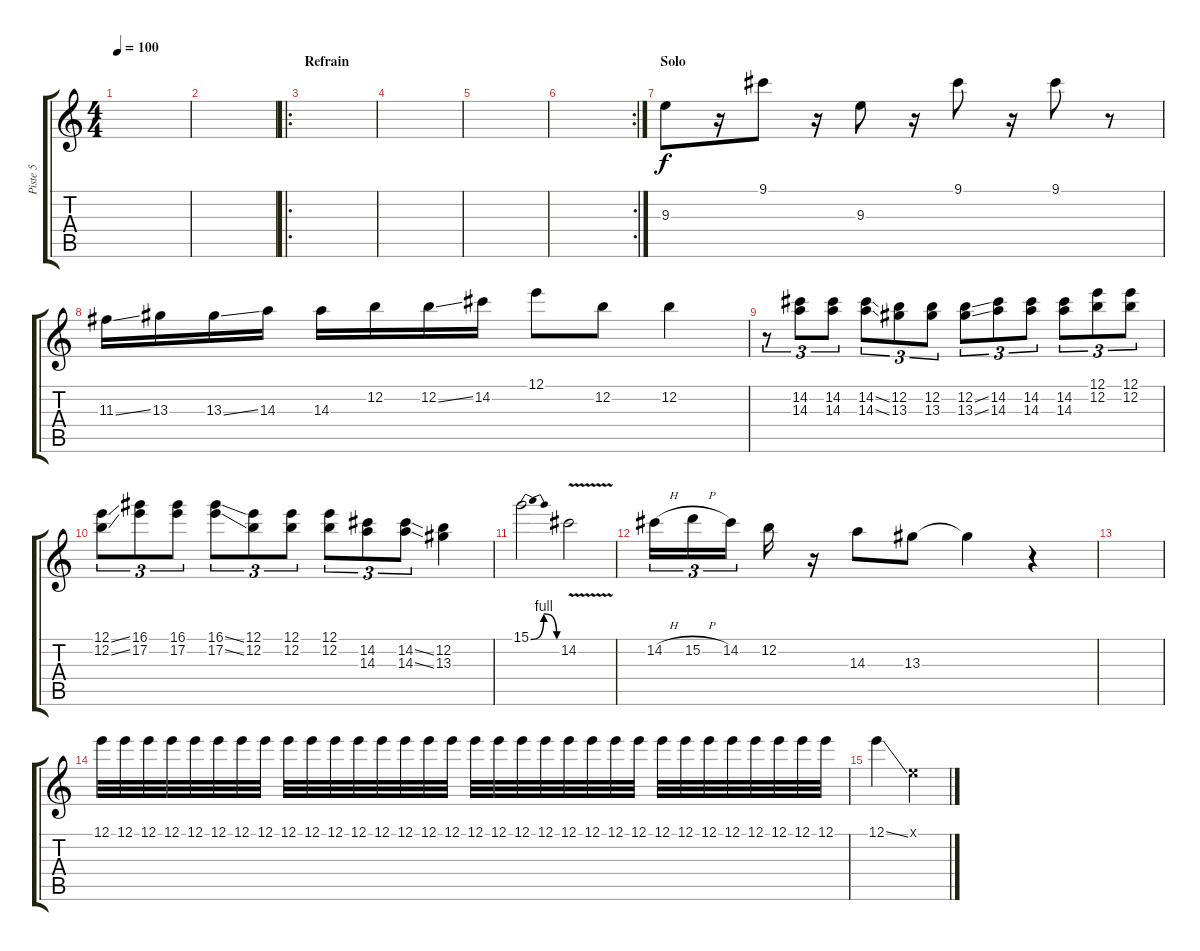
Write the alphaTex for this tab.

\track ("Piste 5" "Piste 5") {instrument distortionguitar}
\staff {score tabs}
\tuning (E4 B3 G3 D3 A2 E2) {hide}
\ts (4 4)
\tempo 100
\clef g2
\ks c
|
|
\ro
\section ("" "Refrain")
|
|
|
\rc 2
|
\section ("" "Solo")
9.3.8 r.16 9.1.8 r.16 9.3.8 r.16 9.1.8 r.16 9.1.8 r.8 |
11.3{ss}.16 13.3.16 13.3{ss}.16 14.3.16 14.3.16 12.2.16 12.2{ss}.16 14.2.16 12.1.8 12.2.8 12.2.4 |
r.8{tu (3 2)} (14.2 14.3).8{tu (3 2)} (14.2 14.3).8{tu (3 2)} (14.2{ss} 14.3{ss}).8{tu (3 2)} (12.2 13.3).8{tu (3 2)} (12.2 13.3).8{tu (3 2)} (12.2{ss} 13.3{ss}).8{tu (3 2)} (14.2 14.3).8{tu (3 2)} (14.2 14.3).8{tu (3 2)} (14.2 14.3).8{tu (3 2)} (12.1 12.2).8{tu (3 2)} (12.1 12.2).8{tu (3 2)} |
(12.1{ss} 12.2{ss}).8{tu (3 2)} (16.1 17.2).8{tu (3 2)} (16.1 17.2).8{tu (3 2)} (16.1{ss} 17.2{ss}).8{tu (3 2)} (12.1 12.2).8{tu (3 2)} (12.1 12.2).8{tu (3 2)} (12.1 12.2).8{tu (3 2)} (14.2 14.3).8{tu (3 2)} (14.2{ss} 14.3{ss}).8{tu (3 2)} (12.2 13.3).4 |
15.1{be (bendrelease 0 0 15 4 51 4 60 0)}.2 14.2{v}.2 |
14.2{h}.16{tu (3 2)} 15.2{h}.16{tu (3 2)} 14.2.16{tu (3 2)} 12.2.16 r.16 14.3.8 13.3.8 13.3{t}.4 r.4 |
|
12.1.32 12.1.32 12.1.32 12.1.32 12.1.32 12.1.32 12.1.32 12.1.32 12.1.32 12.1.32 12.1.32 12.1.32 12.1.32 12.1.32 12.1.32 12.1.32 12.1.32 12.1.32 12.1.32 12.1.32 12.1.32 12.1.32 12.1.32 12.1.32 12.1.32 12.1.32 12.1.32 12.1.32 12.1.32 12.1.32 12.1.32 12.1.32 |
12.1{ss}.4 0.1{x}.4
